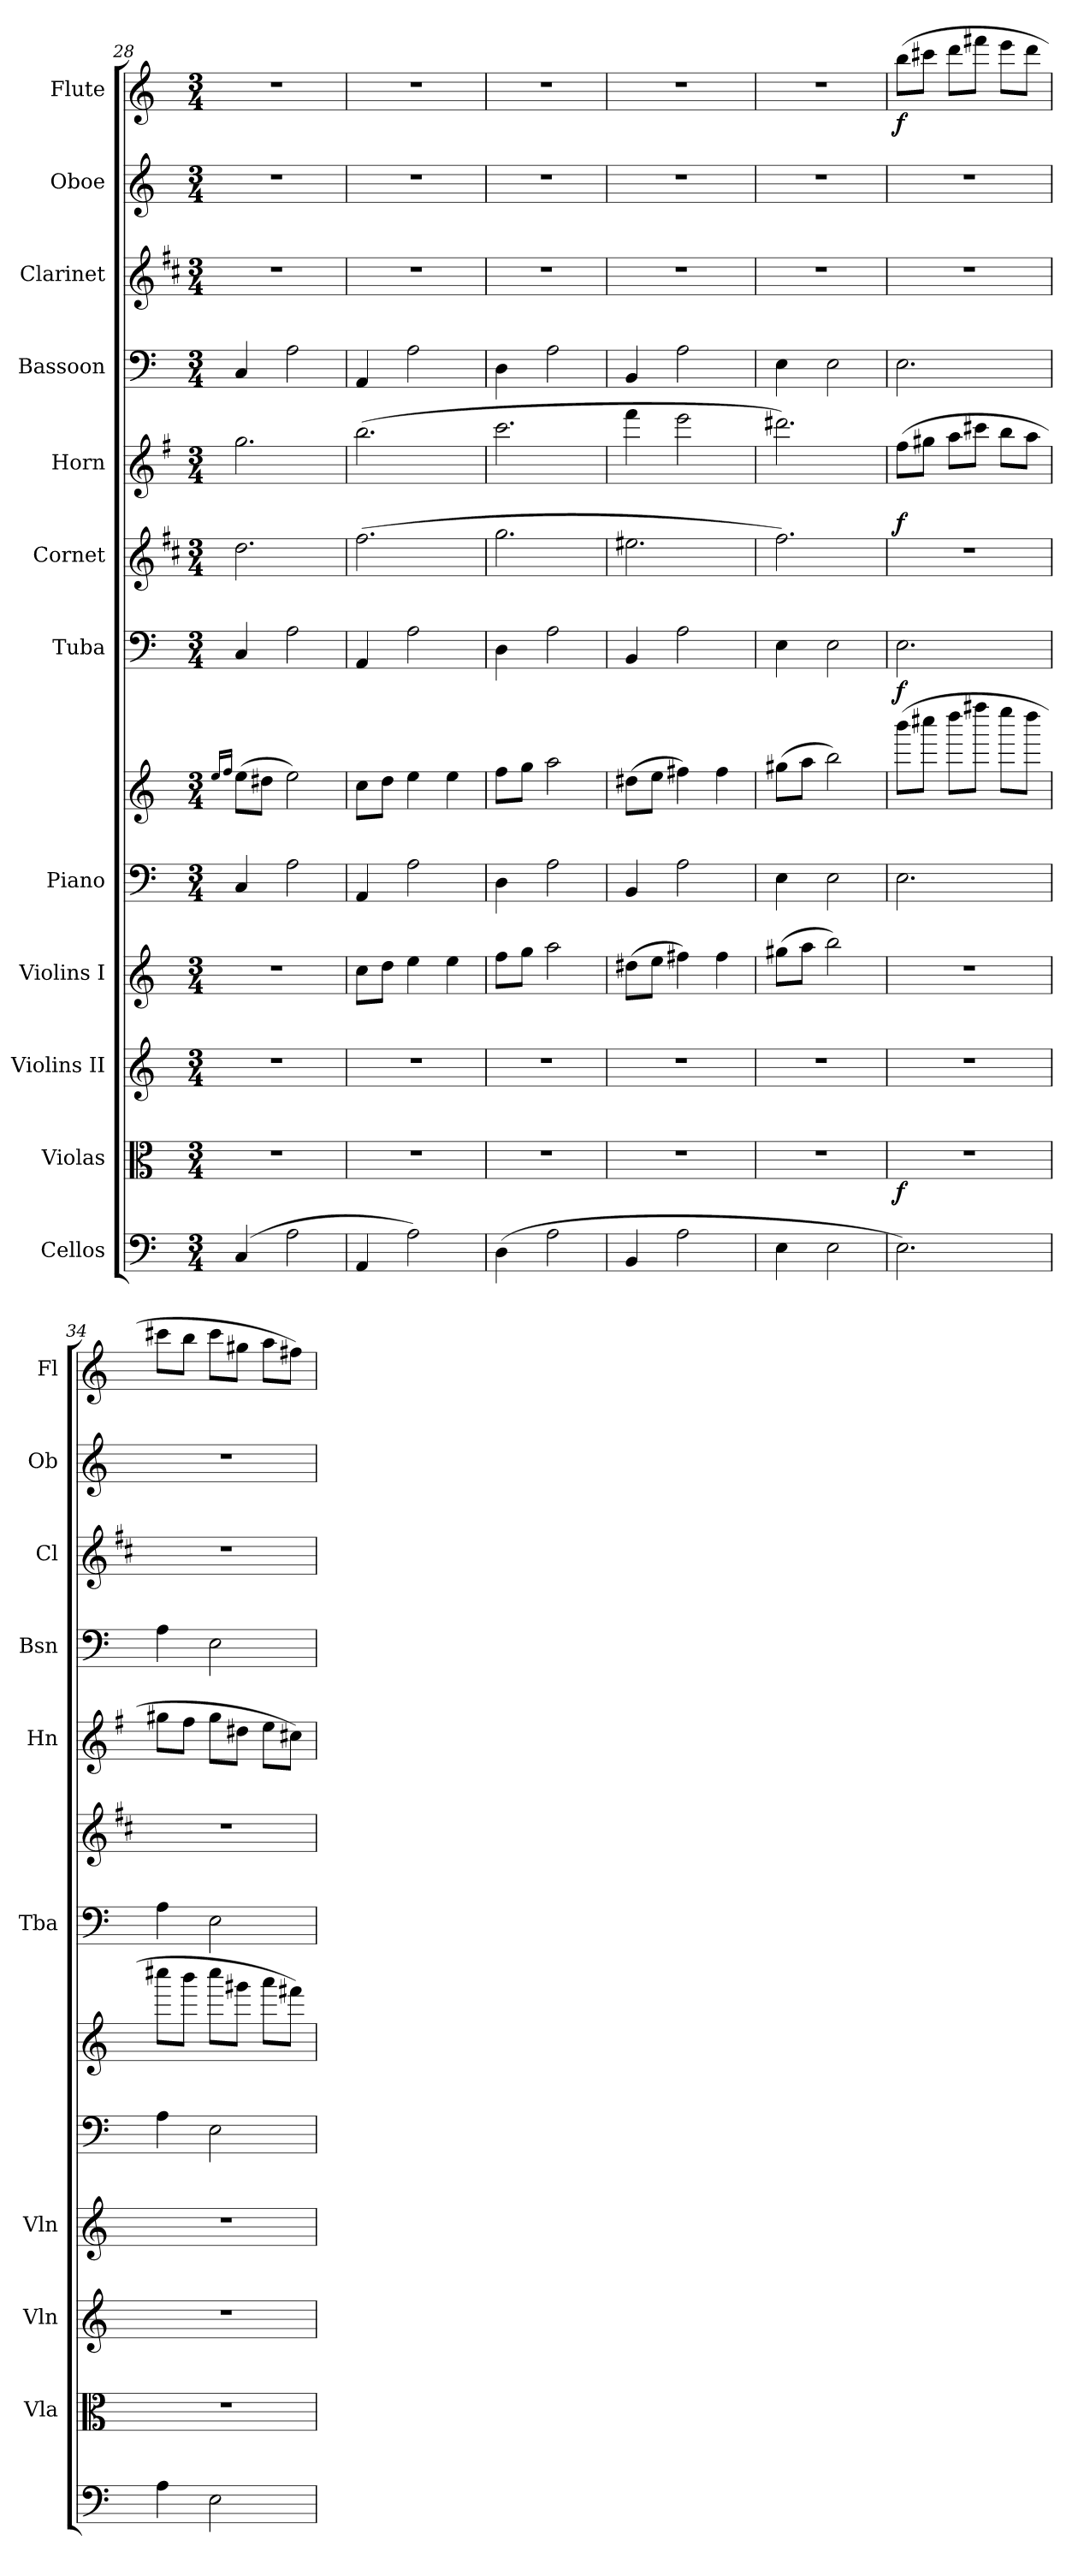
**kern	**kern	**dynam	**kern	**kern	**kern	**kern	**dynam	**kern	**kern	**dynam	**kern	**kern	**kern	**kern	**kern	**dynam
*part12	*part11	*part11	*part10	*part9	*part8	*part8	*part8	*part7	*part6	*part6	*part5	*part4	*part3	*part2	*part1	*part1
*staff13	*staff12	*staff12	*staff11	*staff10	*staff9	*staff8	*staff8/9	*staff7	*staff6	*staff6	*staff5	*staff4	*staff3	*staff2	*staff1	*staff1
*I"Cellos	*I"Violas	*	*I"Violins II	*I"Violins I	*I"Piano	*	*	*I"Tuba	*I"Cornet	*	*I"Horn	*I"Bassoon	*I"Clarinet	*I"Oboe	*I"Flute	*
*	*I'Vla	*	*I'Vln	*I'Vln	*	*	*	*I'Tba	*	*	*I'Hn	*I'Bsn	*I'Cl	*I'Ob	*I'Fl	*
*clefF4	*clefC3	*	*clefG2	*clefG2	*clefF4	*clefG2	*	*clefF4	*clefG2	*	*clefG2	*clefF4	*clefG2	*clefG2	*clefG2	*
*	*	*	*	*	*	*	*	*	*ITrd1c2	*	*ITrd4c7	*	*ITrd1c2	*	*	*
*k[]	*k[]	*	*k[]	*k[]	*k[]	*k[]	*	*k[]	*k[]	*	*k[]	*k[]	*k[]	*k[]	*k[]	*
*M3/4	*M3/4	*	*M3/4	*M3/4	*M3/4	*M3/4	*	*M3/4	*M3/4	*	*M3/4	*M3/4	*M3/4	*M3/4	*M3/4	*
=28	=28	=28	=28	=28	=28	=28	=28	=28	=28	=28	=28	=28	=28	=28	=28	=28
.	.	.	.	.	.	16qee/LL	.	.	.	.	.	.	.	.	.	.
.	.	.	.	.	.	16qff/JJ	.	.	.	.	.	.	.	.	.	.
(4C/	2.r	.	2.r	2.r	4C/	(8ee\L	.	4C/	2.cc\	.	2.cc\	4C/	2.r	2.r	2.r	.
.	.	.	.	.	.	8dd#X\J	.	.	.	.	.	.	.	.	.	.
2A\	.	.	.	.	2A\	2ee\)	.	2A\	.	.	.	2A\	.	.	.	.
=29	=29	=29	=29	=29	=29	=29	=29	=29	=29	=29	=29	=29	=29	=29	=29	=29
4AA/	2.r	.	2.r	8cc\L	4AA/	8cc\L	.	4AA/	(2.ee\	.	(2.ee\	4AA/	2.r	2.r	2.r	.
.	.	.	.	8dd\J	.	8dd\J	.	.	.	.	.	.	.	.	.	.
2A\)	.	.	.	4ee\	2A\	4ee\	.	2A\	.	.	.	2A\	.	.	.	.
.	.	.	.	4ee\	.	4ee\	.	.	.	.	.	.	.	.	.	.
!!LO:PB:g=z
=30	=30	=30	=30	=30	=30	=30	=30	=30	=30	=30	=30	=30	=30	=30	=30	=30
(4D\	2.r	.	2.r	8ff\L	4D\	8ff\L	.	4D\	2.ff\	.	2.ff\	4D\	2.r	2.r	2.r	.
.	.	.	.	8gg\J	.	8gg\J	.	.	.	.	.	.	.	.	.	.
2A\	.	.	.	2aa\	2A\	2aa\	.	2A\	.	.	.	2A\	.	.	.	.
=31	=31	=31	=31	=31	=31	=31	=31	=31	=31	=31	=31	=31	=31	=31	=31	=31
4BB/	2.r	.	2.r	(8dd#X\L	4BB/	(8dd#X\L	.	4BB/	2.dd#X\	.	4bb\	4BB/	2.r	2.r	2.r	.
.	.	.	.	8ee\J	.	8ee\J	.	.	.	.	.	.	.	.	.	.
2A\	.	.	.	4ff#X\)	2A\	4ff#X\)	.	2A\	.	.	2aa\	2A\	.	.	.	.
.	.	.	.	4ff#\	.	4ff#\	.	.	.	.	.	.	.	.	.	.
=32	=32	=32	=32	=32	=32	=32	=32	=32	=32	=32	=32	=32	=32	=32	=32	=32
4E\	2.r	.	2.r	(8gg#X\L	4E\	(8gg#X\L	.	4E\	2.ee\)	.	2.gg#X\)	4E\	2.r	2.r	2.r	.
.	.	.	.	8aa\J	.	8aa\J	.	.	.	.	.	.	.	.	.	.
2E\	.	.	.	2bb\)	2E\	2bb\)	.	2E\	.	.	.	2E\	.	.	.	.
=33	=33	=33	=33	=33	=33	=33	=33	=33	=33	=33	=33	=33	=33	=33	=33	=33
!	!	!LO:DY:b	!	!	!	!	!LO:DY:a	!	!	!LO:DY:a	!	!	!	!	!	!LO:DY:b
2.E\)	2.r	f	2.r	2.r	2.E\	(8bbb\L	f	2.E\	2.r	f	(8b\L	2.E\	2.r	2.r	(8bb\L	f
.	.	.	.	.	.	8cccc#X\J	.	.	.	.	8cc#X\J	.	.	.	8ccc#X\J	.
.	.	.	.	.	.	8dddd\L	.	.	.	.	8dd\L	.	.	.	8ddd\L	.
.	.	.	.	.	.	8ffff#X\J	.	.	.	.	8ff#X\J	.	.	.	8fff#X\J	.
.	.	.	.	.	.	8eeee\L	.	.	.	.	8ee\L	.	.	.	8eee\L	.
.	.	.	.	.	.	8dddd\J	.	.	.	.	8dd\J	.	.	.	8ddd\J	.
=34	=34	=34	=34	=34	=34	=34	=34	=34	=34	=34	=34	=34	=34	=34	=34	=34
4A\	2.r	.	2.r	2.r	4A\	8cccc#X\L	.	4A\	2.r	.	8cc#X\L	4A\	2.r	2.r	8ccc#X\L	.
.	.	.	.	.	.	8bbb\J	.	.	.	.	8b\J	.	.	.	8bb\J	.
2E\	.	.	.	.	2E\	8cccc#\L	.	2E\	.	.	8cc#\L	2E\	.	.	8ccc#\L	.
.	.	.	.	.	.	8ggg#X\J	.	.	.	.	8g#X\J	.	.	.	8gg#X\J	.
.	.	.	.	.	.	8aaa\L	.	.	.	.	8a\L	.	.	.	8aa\L	.
.	.	.	.	.	.	8fff#X\J)	.	.	.	.	8f#X\J)	.	.	.	8ff#X\J)	.
=	=	=	=	=	=	=	=	=	=	=	=	=	=	=	=	=
*-	*-	*-	*-	*-	*-	*-	*-	*-	*-	*-	*-	*-	*-	*-	*-	*-
